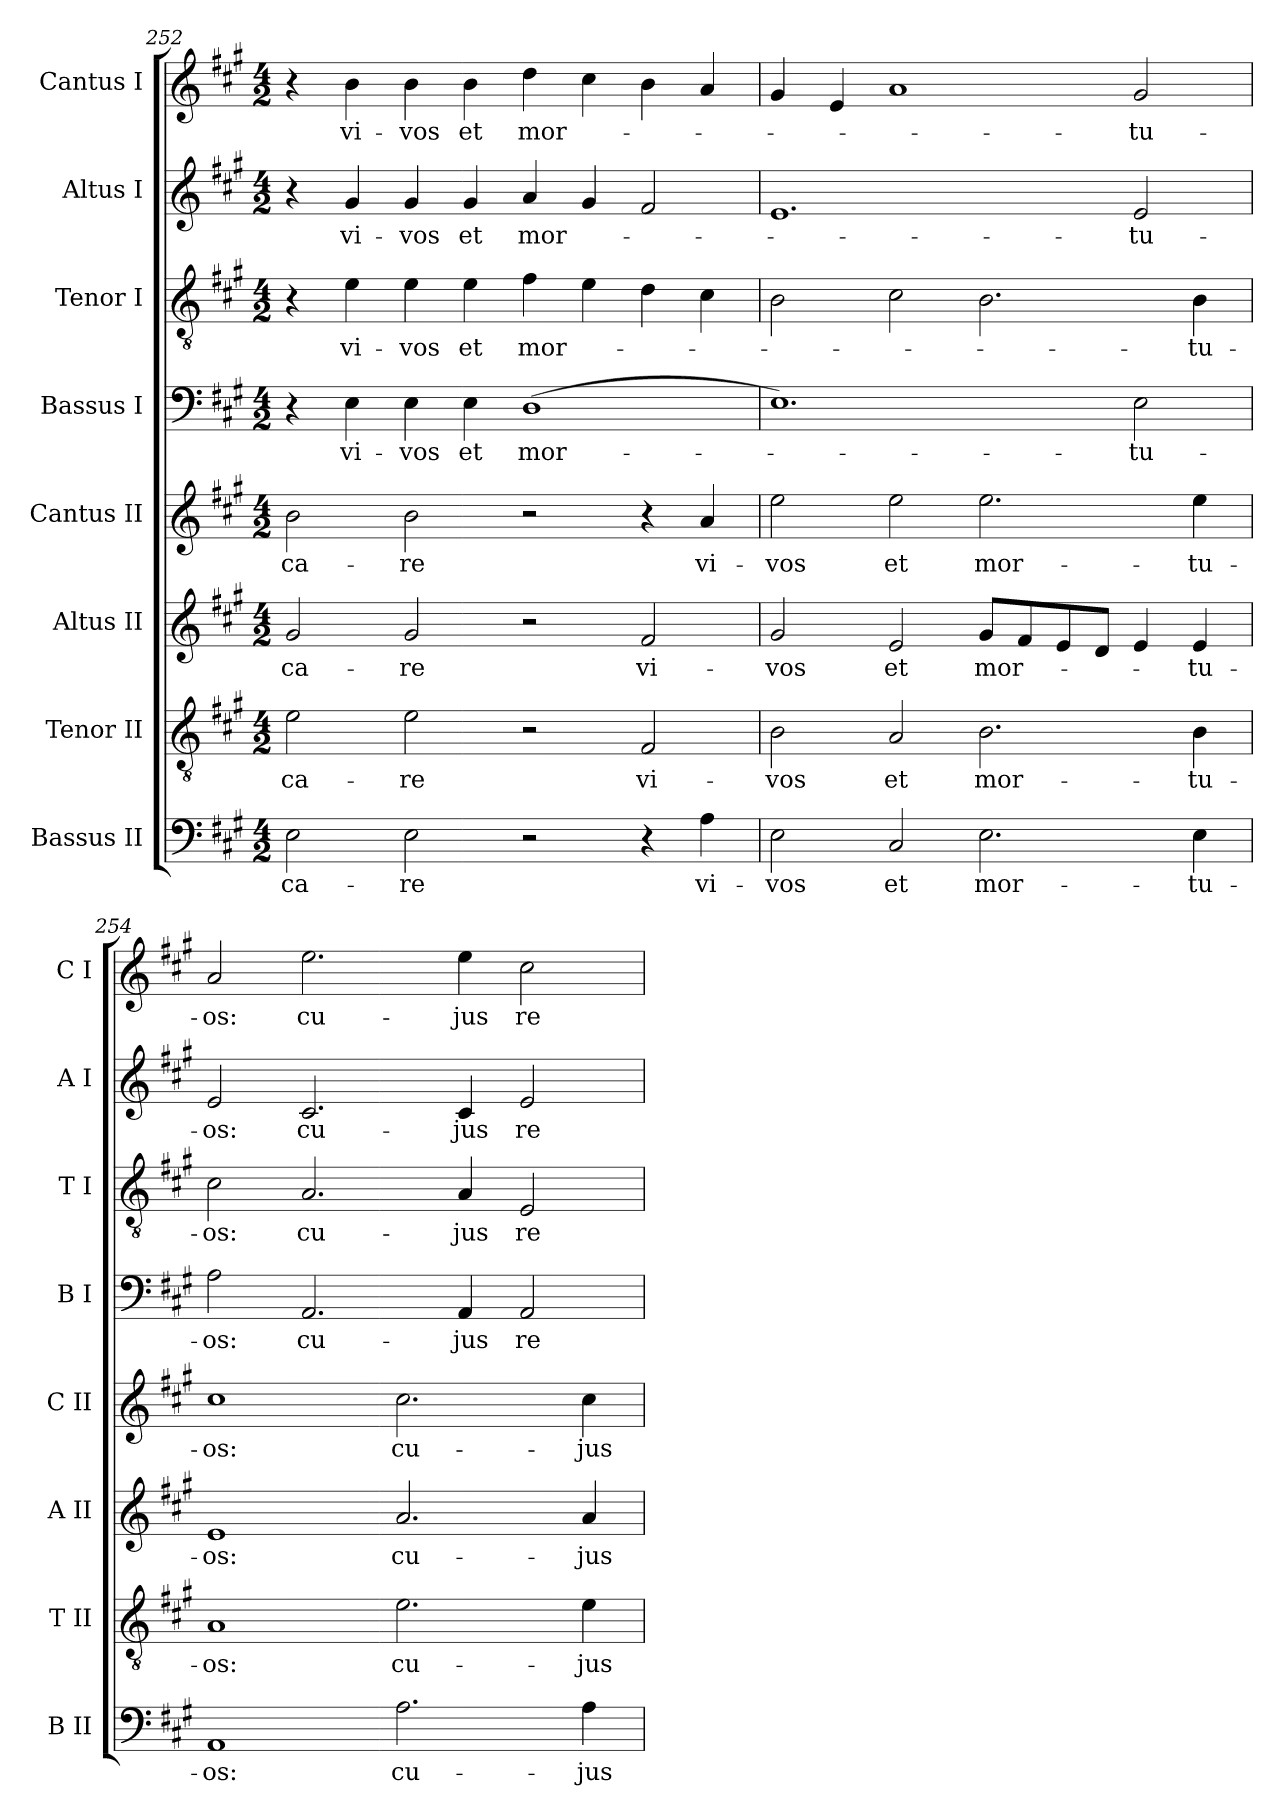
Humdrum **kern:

**kern	**text	**kern	**text	**kern	**text	**kern	**text	**kern	**text	**kern	**text	**kern	**text	**kern	**text
*part8	*part8	*part7	*part7	*part6	*part6	*part5	*part5	*part4	*part4	*part3	*part3	*part2	*part2	*part1	*part1
*staff8	*staff8	*staff7	*staff7	*staff6	*staff6	*staff5	*staff5	*staff4	*staff4	*staff3	*staff3	*staff2	*staff2	*staff1	*staff1
*I"Bassus II	*	*I"Tenor II	*	*I"Altus II	*	*I"Cantus II	*	*I"Bassus I	*	*I"Tenor I	*	*I"Altus I	*	*I"Cantus I	*
*I'B II	*	*I'T II	*	*I'A II	*	*I'C II	*	*I'B I	*	*I'T I	*	*I'A I	*	*I'C I	*
*clefF4	*	*clefGv2	*	*clefG2	*	*clefG2	*	*clefF4	*	*clefGv2	*	*clefG2	*	*clefG2	*
*k[f#c#g#]	*	*k[f#c#g#]	*	*k[f#c#g#]	*	*k[f#c#g#]	*	*k[f#c#g#]	*	*k[f#c#g#]	*	*k[f#c#g#]	*	*k[f#c#g#]	*
*A:	*	*A:	*	*A:	*	*A:	*	*A:	*	*A:	*	*A:	*	*A:	*
*M4/2	*	*M4/2	*	*M4/2	*	*M4/2	*	*M4/2	*	*M4/2	*	*M4/2	*	*M4/2	*
=252	=252	=252	=252	=252	=252	=252	=252	=252	=252	=252	=252	=252	=252	=252	=252
2E\	-ca-	2e\	-ca-	2g#/	-ca-	2b\	-ca-	4r	.	4r	.	4r	.	4r	.
.	.	.	.	.	.	.	.	4E\	vi-	4e\	vi-	4g#/	vi-	4b\	vi-
2E\	-re	2e\	-re	2g#/	-re	2b\	-re	4E\	-vos	4e\	-vos	4g#/	-vos	4b\	-vos
.	.	.	.	.	.	.	.	4E\	et	4e\	et	4g#/	et	4b\	et
2r	.	2r	.	2r	.	2r	.	(1D	mor-	4f#\	mor-	4a/	mor-	4dd\	mor-
.	.	.	.	.	.	.	.	.	.	4e\	.	4g#/	.	4cc#\	.
4r	.	2F#/	vi-	2f#/	vi-	4r	.	.	.	4d\	.	2f#/	.	4b\	.
4A\	vi-	.	.	.	.	4a/	vi-	.	.	4c#\	.	.	.	4a/	.
=253	=253	=253	=253	=253	=253	=253	=253	=253	=253	=253	=253	=253	=253	=253	=253
2E\	-vos	2B\	-vos	2g#/	-vos	2ee\	-vos	1.E)	.	2B\	.	1.e	.	4g#/	.
.	.	.	.	.	.	.	.	.	.	.	.	.	.	4e/	.
2C#/	et	2A/	et	2e/	et	2ee\	et	.	.	2c#\	.	.	.	1a	.
2.E\	mor-	2.B\	mor-	8g#/L	mor-	2.ee\	mor-	.	.	2.B\	.	.	.	.	.
.	.	.	.	8f#/	.	.	.	.	.	.	.	.	.	.	.
.	.	.	.	8e/	.	.	.	.	.	.	.	.	.	.	.
.	.	.	.	8d/J	.	.	.	.	.	.	.	.	.	.	.
.	.	.	.	4e/	.	.	.	2E\	-tu-	.	.	2e/	-tu-	2g#/	-tu-
4E\	-tu-	4B\	-tu-	4e/	-tu-	4ee\	-tu-	.	.	4B\	-tu-	.	.	.	.
=254	=254	=254	=254	=254	=254	=254	=254	=254	=254	=254	=254	=254	=254	=254	=254
1AA	-os:	1A	-os:	1e	-os:	1cc#	-os:	2A\	-os:	2c#\	-os:	2e/	-os:	2a/	-os:
.	.	.	.	.	.	.	.	2.AA/	cu-	2.A/	cu-	2.c#/	cu-	2.ee\	cu-
2.A\	cu-	2.e\	cu-	2.a/	cu-	2.cc#\	cu-	.	.	.	.	.	.	.	.
.	.	.	.	.	.	.	.	4AA/	-jus	4A/	-jus	4c#/	-jus	4ee\	-jus
.	.	.	.	.	.	.	.	2AA/	re-	2E/	re-	2e/	re-	2cc#\	re-
4A\	-jus	4e\	-jus	4a/	-jus	4cc#\	-jus	.	.	.	.	.	.	.	.
=	=	=	=	=	=	=	=	=	=	=	=	=	=	=	=
*-	*-	*-	*-	*-	*-	*-	*-	*-	*-	*-	*-	*-	*-	*-	*-
